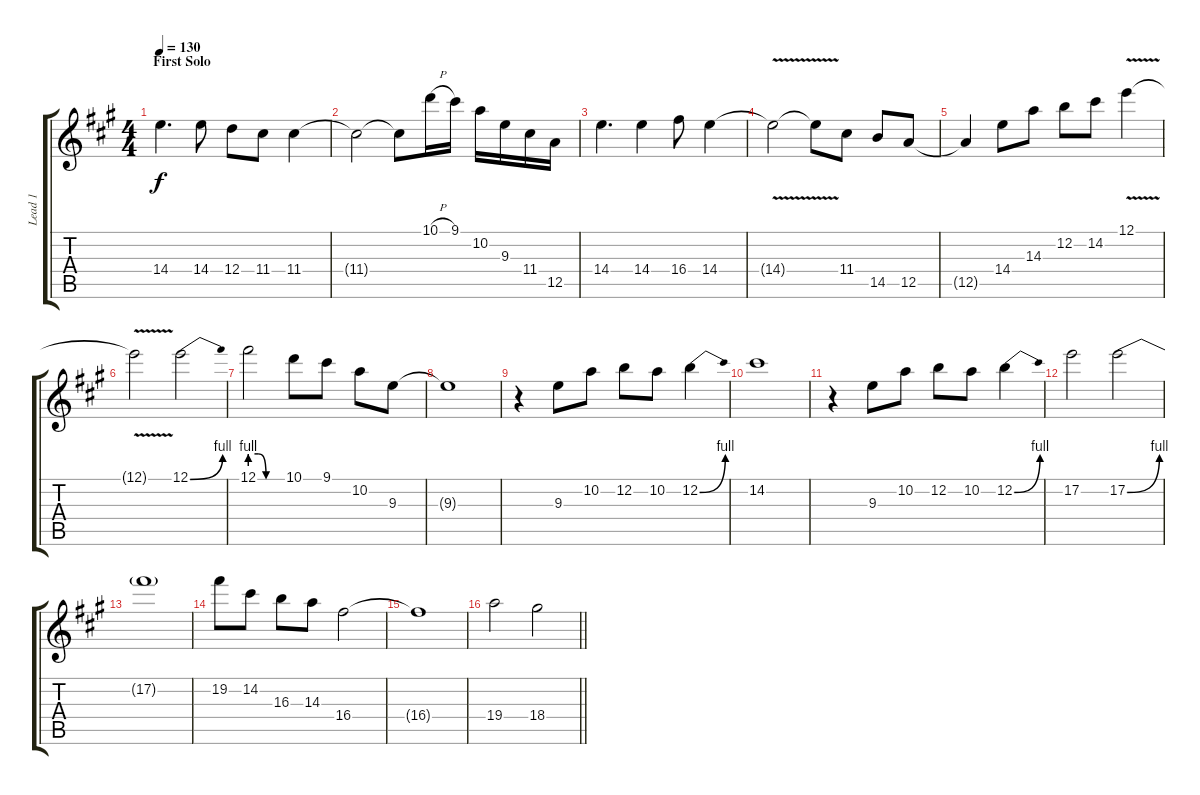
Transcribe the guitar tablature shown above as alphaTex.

\track ("Lead 1" "Lead 1") {instrument distortionguitar}
\staff {score tabs}
\tuning (E4 B3 G3 D3 A2 E2) {hide}
\ts (4 4)
\section ("" "First Solo")
\tempo 130
\clef g2
\ks a
14.4.4{d dy f} 14.4.8 12.4.8 11.4.8 11.4.4 |
11.4{t}.2 11.4{t}.8 10.1{h}.16 9.1.16 10.2.16 9.3.16 11.4.16 12.5.16 |
14.4.4{d} 14.4.4 16.4.8 14.4.4 |
14.4{v t}.2 14.4{t}.8 11.4.8 14.5.8 12.5.8 |
12.5{t}.4 14.4.8 14.3.8 12.2.8 14.2.8 12.1{v}.4 |
12.1{t}.2 12.1{be (bend 0 0 60 4)}.2 |
12.1{be (custom 0 4 15 4 30 0 60 0)}.2 10.1.8 9.1.8 10.2.8 9.3.8 |
9.3{t}.1 |
r.4 9.3.8 10.2.8 12.2.8 10.2.8 12.2{be (bend 0 0 60 4)}.4 |
14.2.1 |
r.4 9.3.8 10.2.8 12.2.8 10.2.8 12.2{be (bend 0 0 60 4)}.4 |
17.2.2 17.2{be (bend 0 0 60 4)}.2 |
17.2{t}.1 |
19.2.8 14.2.8 16.3.8 14.3.8 16.4.2 |
16.4{t}.1 |
\barLineRight lightlight
19.4.2 18.4.2
